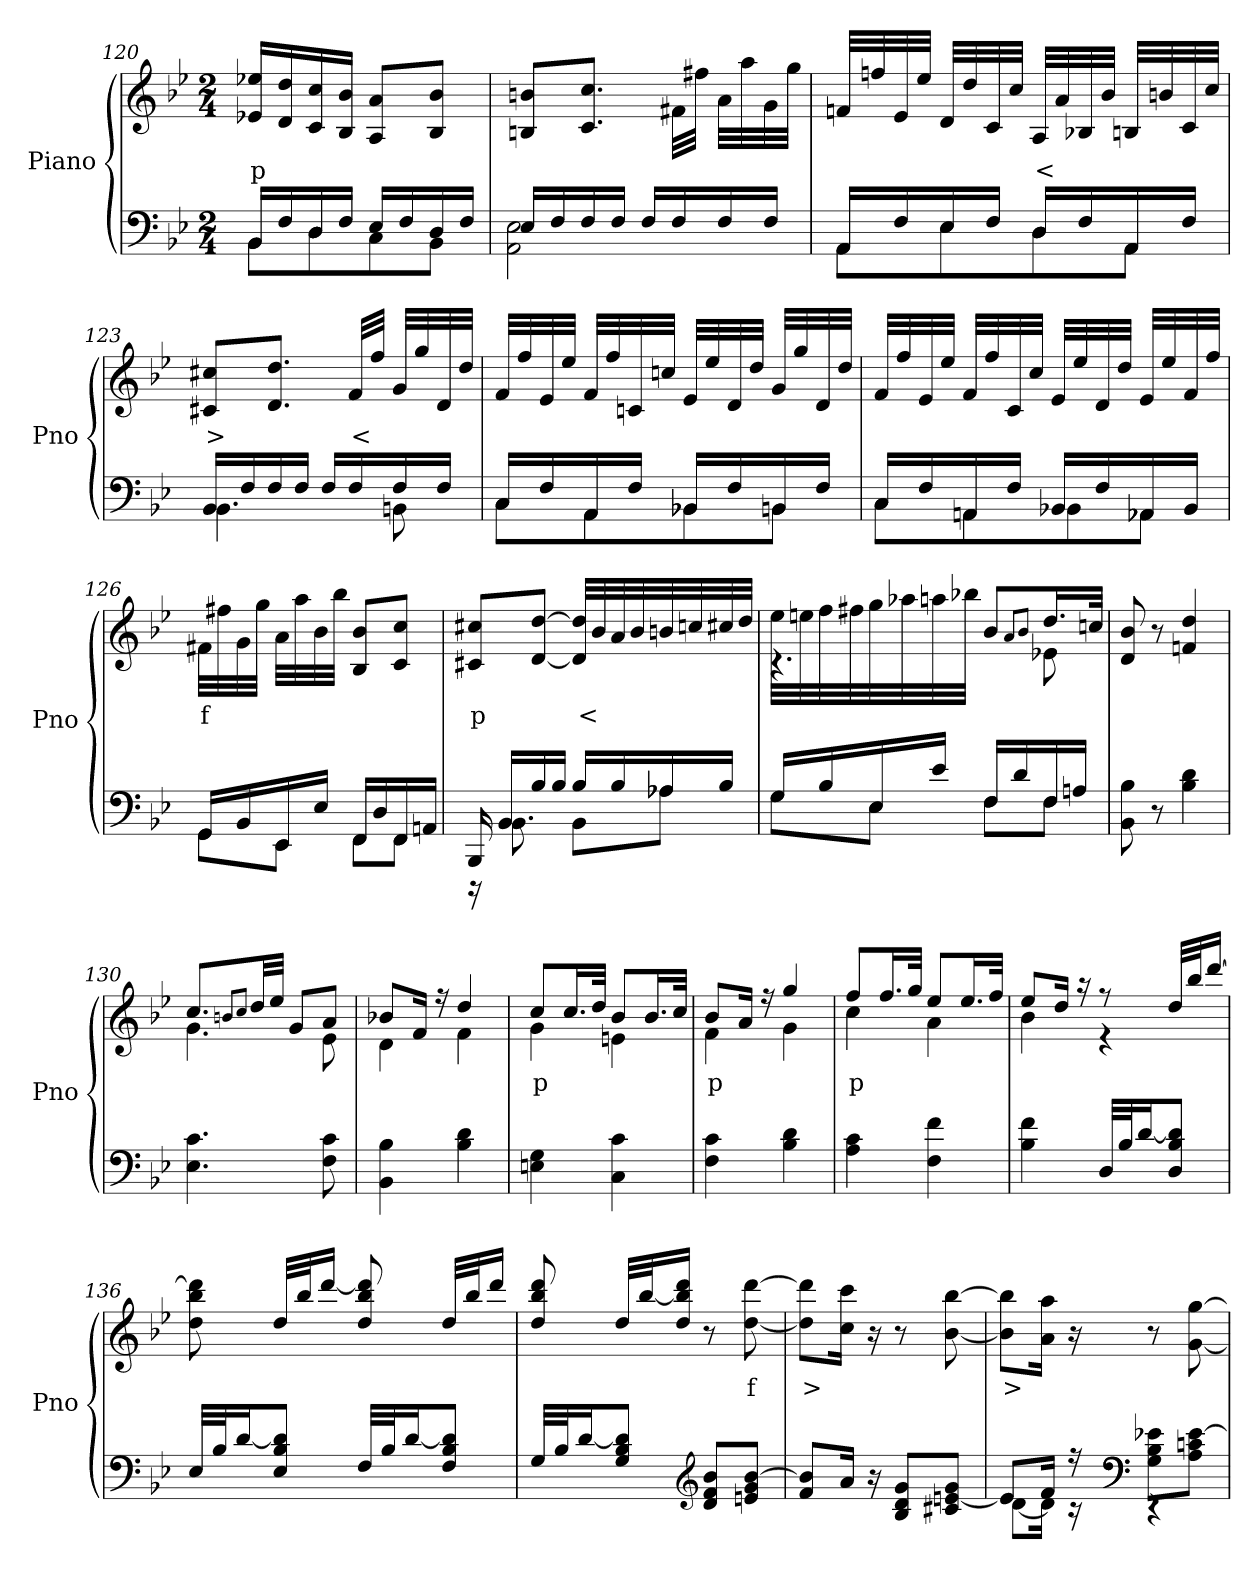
**kern	**kern	**text
*part2	*part1	*part1
*staff2	*staff1	*staff1
*I"Piano	*I"Piano	*
*I'Pno	*I'Pno	*
!!LO:LB:g=z
*clefF4	*clefG2	*
*k[b-e-]	*k[b-e-]	*
*B-:	*B-:	*
*M2/4	*M2/4	*
=120	=120	=120
*^	*	*
16BB-/LL	8BB-\L	16e-X/ 16ee-X/LL	p
16F/	.	16d/ 16dd/	.
16D/	8D\	16c/ 16cc/	.
16F/JJ	.	16B-/ 16b-/JJ	.
16E-/LL	8C\	8A/ 8a/L	.
16F/	.	.	.
16D/	8BB-\J	8B-/ 8b-/J	.
16F/JJ	.	.	.
=121	=121	=121	=121
16E-/LL	2AA\ 2E-\	8Bn/ 8bn/L	.
16F/	.	.	.
16F/	.	8.c/ 8.cc/J	.
16F/JJ	.	.	.
16F/LL	.	.	.
16F/	.	32f#X\LLL	.
.	.	32ff#X\JJJ	.
16F/	.	32a\LLL	.
.	.	32aa\	.
16F/JJ	.	32g\	.
.	.	32gg\JJJ	.
=122	=122	=122	=122
16AA/LL	8AA\L	32fn/LLL	.
.	.	32ffn/	.
16F/	.	32e-/	.
.	.	32ee-/JJJ	.
16E-/	8E-\	32d/LLL	.
.	.	32dd/	.
16F/JJ	.	32c/	.
.	.	32cc/JJJ	.
16D/LL	8D\	32A/LLL	<
.	.	32a/	.
16F/	.	32B-X/	.
.	.	32b-/JJJ	.
16AA/	8AA\J	32Bn/LLL	.
.	.	32bn/	.
16F/JJ	.	32c/	.
.	.	32cc/JJJ	.
=123	=123	=123	=123
16BB-/LL	4.BB-\	8c#X/ 8cc#X/L	>
16F/	.	.	.
16F/	.	8.d/ 8.dd/J	.
16F/JJ	.	.	.
16F/LL	.	.	.
16F/	.	32f/LLL	<
.	.	32ff/JJJ	.
16F/	8BBn\	32g/LLL	.
.	.	32gg/	.
16F/JJ	.	32d/	.
.	.	32dd/JJJ	.
!!LO:LB:g=z
=124	=124	=124	=124
16C/LL	8C\L	32f/LLL	.
.	.	32ff/	.
16F/	.	32e-/	.
.	.	32ee-/JJJ	.
16AA/	8AA\	32f/LLL	.
.	.	32ff/	.
16F/JJ	.	32cn/	.
.	.	32ccn/JJJ	.
16BB-X/LL	8BB-X\	32e-/LLL	.
.	.	32ee-/	.
16F/	.	32d/	.
.	.	32dd/JJJ	.
16BBn/	8BB\J	32g/LLL	.
.	.	32gg/	.
16F/JJ	.	32d/	.
.	.	32dd/JJJ	.
=125	=125	=125	=125
16C/LL	8C\L	32f/LLL	.
.	.	32ff/	.
16F/	.	32e-/	.
.	.	32ee-/JJJ	.
16AA/	8AAn\	32f/LLL	.
.	.	32ff/	.
16F/JJ	.	32c/	.
.	.	32cc/JJJ	.
16BB-X/LL	8BB-\	32e-/LLL	.
.	.	32ee-/	.
16F/	.	32d/	.
.	.	32dd/JJJ	.
16AA-X/	8AA-\J	32e-/LLL	.
.	.	32ee-/	.
16BB-/JJ	.	32f/	.
.	.	32ff/JJJ	.
=126	=126	=126	=126
16GG/LL	8GG\L	32f#X\LLL	f
.	.	32ff#X\	.
16BB-/	.	32g\	.
.	.	32gg\JJJ	.
16EE-/	8EE-\J	32a\LLL	.
.	.	32aa\	.
16E-/JJ	.	32b-\	.
.	.	32bb-\JJJ	.
16FF/LL	8FF\L	8B-/ 8b-/L	.
16D/	.	.	.
16FF/	8FF\J	8c/ 8cc/J	.
16AAn/JJ	.	.	.
!!LO:LB:g=z
=127	=127	=127	=127
16BBB-/	16r	8c#X/ 8cc#X/L	p
16BB-/LL	8.BB-\	.	.
16B-/	.	[8d/ [8dd/J	.
16B-/JJ	.	.	.
16B-/LL	8BB-\L	32d/] 32dd/]LLL	.
.	.	32b-/	<
16B-/	.	32a/	.
.	.	32b-/	.
16A-X/	8A-\J	32bn/	.
.	.	32ccn/	.
16B-/JJ	.	32cc#X/	.
.	.	32dd/JJJ	.
=128	=128	=128	=128
*	*	*^	*
16G/LL	8G\L	32ee-\LLL	4.r	.
.	.	32een\	.	.
16B-/	.	32ff\	.	.
.	.	32ff#X\	.	.
16E-/	8E-\J	32gg\	.	.
.	.	32aa-X\	.	.
16e-/JJ	.	32aan\	.	.
.	.	32bb-X\JJJ	.	.
16F/LL	8F\L	8b-/L	.	.
16d/	.	.	.	.
.	.	8qa/L	.	.
.	.	8qb-/J	.	.
16F/	8F\J	16.dd/L	8e-X\	.
16An/JJ	.	.	.	.
.	.	32ccn/JJk	.	.
*v	*v	*	*	*
*	*v	*v	*
=129	=129	=129
8BB-\ 8B-\	8d/ 8b-/	.
8r	8r	.
4B-\ 4d\	4fn/ 4dd/	.
=130	=130	=130
*	*^	*
4.E-\ 4.c\	8.cc/L	4.g\	.
.	8qbn/L	.	.
.	8qcc/J	.	.
.	32dd/LL	.	.
.	32ee-/JJJ	.	.
.	8g/L	.	.
8F\ 8c\	8a/J	8e-\	.
=131	=131	=131	=131
4BB-\ 4B-\	8b-X/L	4d\	.
.	16f/Jk	.	.
.	16r	.	.
4B-\ 4d\	4dd/	4f\	.
!!LO:LB:g=z	!!
=132	=132	=132	=132
4En\ 4G\	8cc/L	4g\	p
.	16.cc/L	.	.
.	32dd/JJk	.	.
4C\ 4c\	8b-/L	4en\	.
.	16.b-/L	.	.
.	32cc/JJk	.	.
=133	=133	=133	=133
4F\ 4c\	8b-/L	4f\	p
.	16a/Jk	.	.
.	16r	.	.
4B-\ 4d\	4gg/	4g\	.
=134	=134	=134	=134
4A\ 4c\	8ff/L	4cc\	p
.	16.ff/L	.	.
.	32gg/JJk	.	.
4F\ 4f\	8ee-/L	4a\	.
.	16.ee-/L	.	.
.	32ff/JJk	.	.
=135	=135	=135	=135
4B-\ 4f\	8ee-/L	4b-\	.
.	16dd/Jk	.	.
.	16r	.	.
32D/LLL	8r	4r	.
32B-/J	.	.	.
[16d/J	.	.	.
8D/ 8B-/ 8d/]J	32dd/LLL	.	.
.	32bb-/J	.	.
.	[16ddd/JJ	.	.
*	*v	*v	*
=136	=136	=136
32E-/LLL	8dd\ 8bb-\ 8ddd\]	.
32B-/J	.	.
[16d/J	.	.
8E-/ 8B-/ 8d/]J	32dd/LLL	.
.	32bb-/J	.
.	[16ddd/JJ	.
32F/LLL	8dd/ 8bb-/ 8ddd/]	.
32B-/J	.	.
[16d/J	.	.
8F/ 8B-/ 8d/]J	32dd/LLL	.
.	32bb-/J	.
.	16ddd/JJ	.
!!LO:PB:g=z
=137	=137	=137
32G/LLL	8dd/ 8bb-/ 8ddd/	.
32B-/J	.	.
[16d/J	.	.
8G/ 8B-/ 8d/]J	32dd/LLL	.
.	[32bb-/J	.
.	16dd/ 16bb-/] 16ddd/JJ	.
*clefG2	*	*
8d/ 8f/ 8b-/L	8r	.
8en/ 8g/ [8b-/J	[8dd\ [8ddd\	f
=138	=138	=138
8f/ 8b-/]L	8dd\] 8ddd\]L	>
16a/Jk	16cc\ 16ccc\Jk	.
16r	16r	.
8B-/ 8d/ 8g/L	8r	.
8c#X/ [8en/ 8g/J	[8b-\ [8bb-\	.
=139	=139	=139
*^	*	*
8e/L]	[8d\L	8b-\] 8bb-\]L	>
16f/Jk	16d\Jk]	16a\ 16aa\Jk	.
16r	16r	16r	.
*clefF4	*	*	*
8G\ 8B-\ 8e-X\L	4r	8r	.
8A\ 8cn\ [8e-\J	.	[8g\ [8gg\	.
*v	*v	*	*
=	=	=
*-	*-	*-
